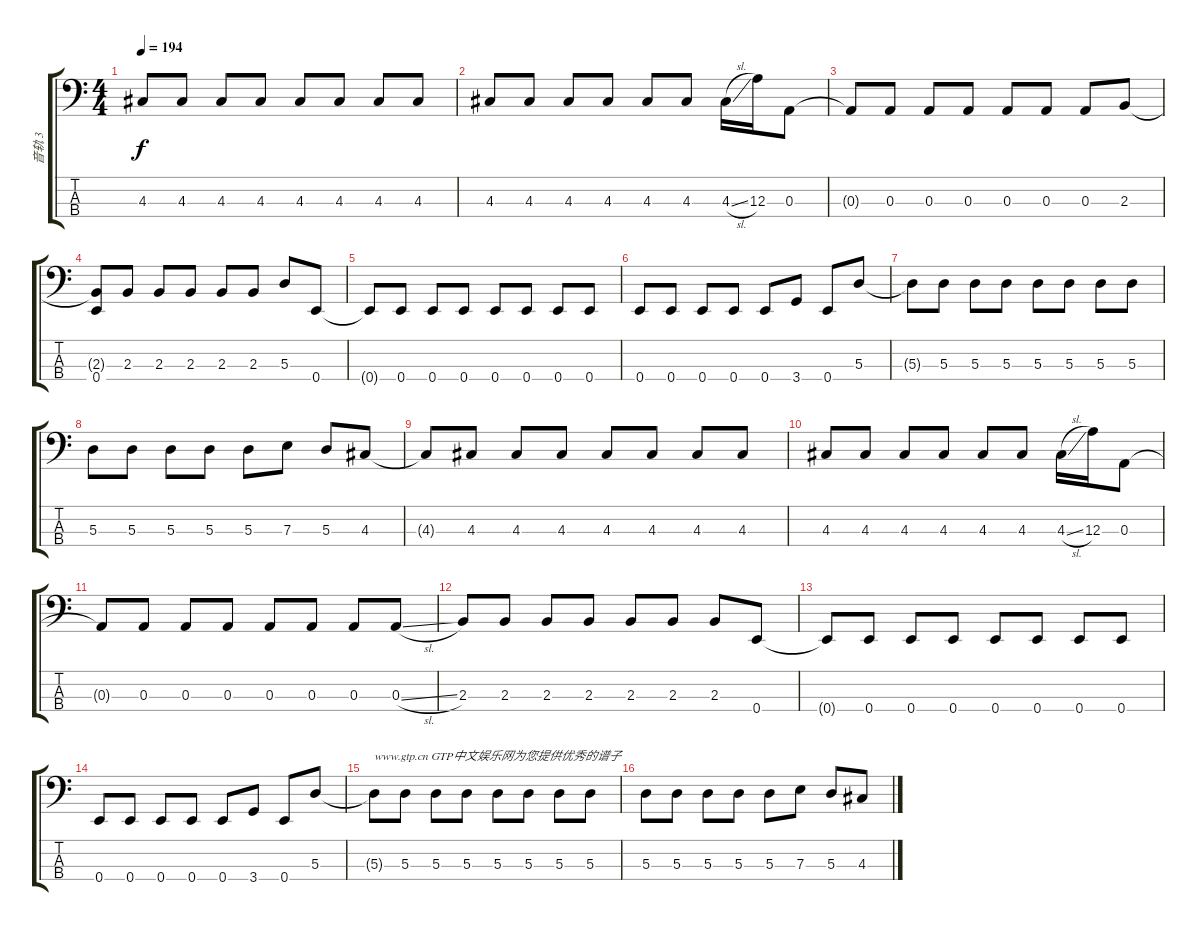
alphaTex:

\track ("音轨 3" "音轨 3") {instrument electricbasspick}
\staff {score tabs}
\tuning (G2 D2 A1 E1) {hide}
\ts (4 4)
\tempo 194
\clef f4
\ks c
4.3{t}.8{dy f} 4.3.8 4.3.8 4.3.8 4.3.8 4.3.8 4.3.8 4.3.8 |
4.3.8 4.3.8 4.3.8 4.3.8 4.3.8 4.3.8 4.3{sl}.16 12.3.16 0.3.8 |
0.3{t}.8 0.3.8 0.3.8 0.3.8 0.3.8 0.3.8 0.3.8 2.3.8 |
(2.3{t} 0.4).8 2.3.8 2.3.8 2.3.8 2.3.8 2.3.8 5.3.8 0.4.8 |
0.4{t}.8 0.4.8 0.4.8 0.4.8 0.4.8 0.4.8 0.4.8 0.4.8 |
0.4.8 0.4.8 0.4.8 0.4.8 0.4.8 3.4.8 0.4.8 5.3.8 |
5.3{t}.8 5.3.8 5.3.8 5.3.8 5.3.8 5.3.8 5.3.8 5.3.8 |
5.3.8 5.3.8 5.3.8 5.3.8 5.3.8 7.3.8 5.3.8 4.3.8 |
4.3{t}.8 4.3.8 4.3.8 4.3.8 4.3.8 4.3.8 4.3.8 4.3.8 |
4.3.8 4.3.8 4.3.8 4.3.8 4.3.8 4.3.8 4.3{sl}.16 12.3.16 0.3.8 |
0.3{t}.8 0.3.8 0.3.8 0.3.8 0.3.8 0.3.8 0.3.8 0.3{sl}.8 |
2.3.8 2.3.8 2.3.8 2.3.8 2.3.8 2.3.8 2.3.8 0.4.8 |
0.4{t}.8 0.4.8 0.4.8 0.4.8 0.4.8 0.4.8 0.4.8 0.4.8 |
0.4.8 0.4.8 0.4.8 0.4.8 0.4.8 3.4.8 0.4.8 5.3.8 |
5.3{t}.8{txt "www.gtp.cn GTP中文娱乐网为您提供优秀的谱子"} 5.3.8 5.3.8 5.3.8 5.3.8 5.3.8 5.3.8 5.3.8 |
5.3.8 5.3.8 5.3.8 5.3.8 5.3.8 7.3.8 5.3.8 4.3.8
